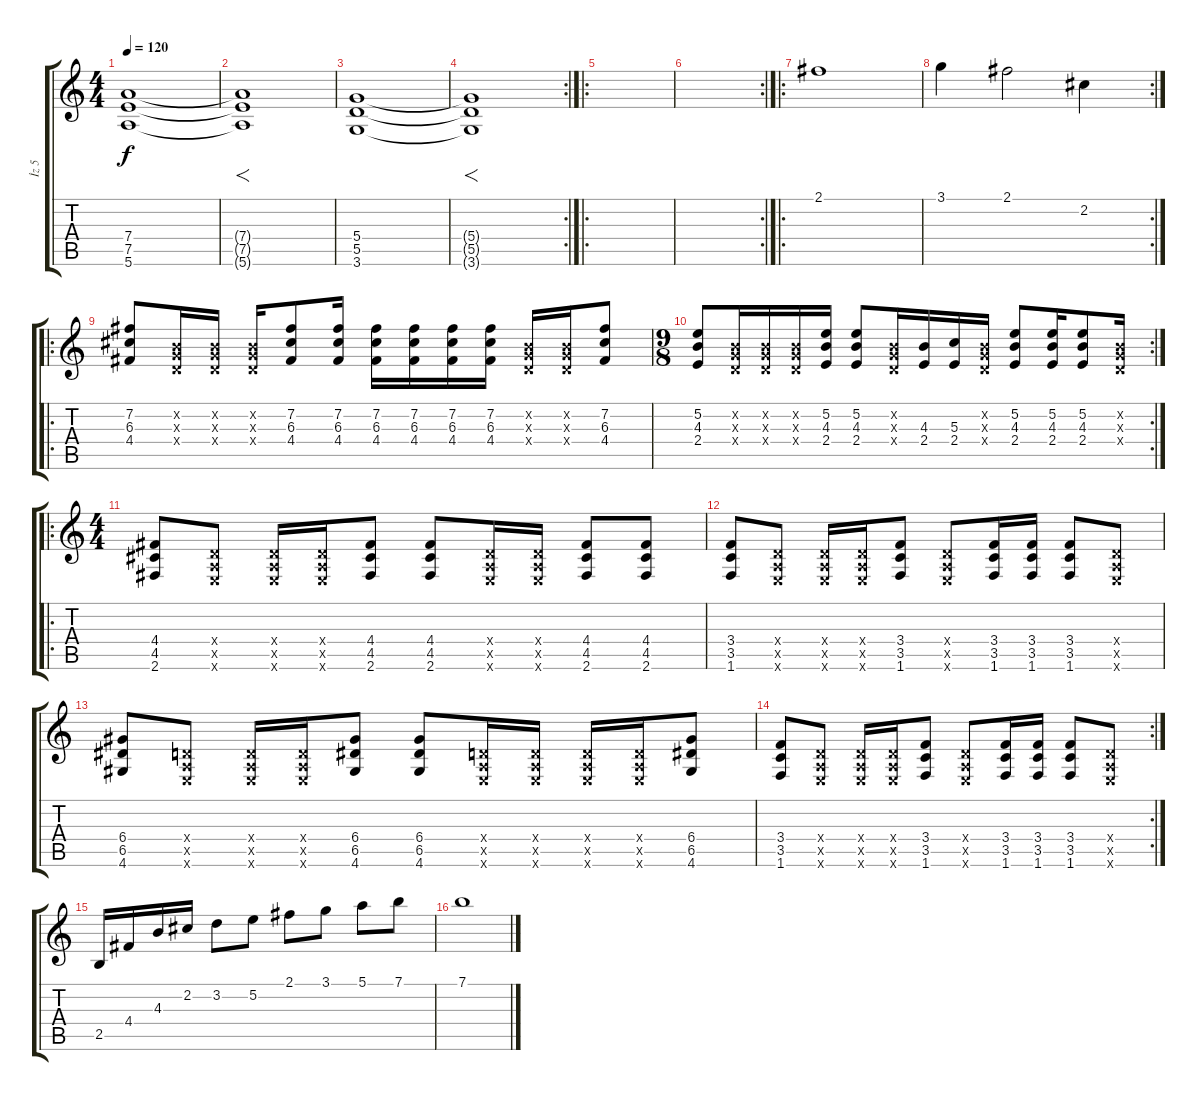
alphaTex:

\track ("İz 5" "İz 5") {instrument distortionguitar}
\staff {score tabs}
\tuning (E4 B3 G3 D3 A2 E2) {hide}
\ts (4 4)
\tempo 120
\clef g2
\ks c
(7.4 7.5 5.6).1{dy f instrument distortionguitar} |
(7.4{t} 7.5{t} 5.6{t}).1{f} |
(5.4 5.5 3.6).1 |
\rc 2
(5.4{t} 5.5{t} 3.6{t}).1{f} |
\ro
|
\rc 2
|
\ro
2.1.1 |
\rc 2
3.1.4 2.1.2 2.2.4 |
\ro
(7.2 6.3 4.4).8 (0.2{x} 0.3{x} 0.4{x}).16 (0.2{x} 0.3{x} 0.4{x}).16 (0.2{x} 0.3{x} 0.4{x}).16 (7.2 6.3 4.4).8 (7.2 6.3 4.4).16 (7.2 6.3 4.4).16 (7.2 6.3 4.4).16 (7.2 6.3 4.4).16 (7.2 6.3 4.4).16 (0.2{x} 0.3{x} 0.4{x}).16 (0.2{x} 0.3{x} 0.4{x}).16 (7.2 6.3 4.4).8 |
\rc 2
\ts (9 8)
(5.2 4.3 2.4).8 (0.2{x} 0.3{x} 0.4{x}).16 (0.2{x} 0.3{x} 0.4{x}).16 (0.2{x} 0.3{x} 0.4{x}).16 (5.2 4.3 2.4).16 (5.2 4.3 2.4).8 (0.2{x} 0.3{x} 0.4{x}).16 (4.3 2.4).16 (5.3 2.4).16 (0.2{x} 0.3{x} 0.4{x}).16 (5.2 4.3 2.4).8 (5.2 4.3 2.4).16 (5.2 4.3 2.4).8 (0.2{x} 0.3{x} 0.4{x}).16 |
\ro
\ts (4 4)
(4.4 4.5 2.6).8 (0.4{x} 0.5{x} 0.6{x}).8 (0.4{x} 0.5{x} 0.6{x}).16 (0.4{x} 0.5{x} 0.6{x}).16 (4.4 4.5 2.6).8 (4.4 4.5 2.6).8 (0.4{x} 0.5{x} 0.6{x}).16 (0.4{x} 0.5{x} 0.6{x}).16 (4.4 4.5 2.6).8 (4.4 4.5 2.6).8 |
(3.4 3.5 1.6).8 (0.4{x} 0.5{x} 0.6{x}).8 (0.4{x} 0.5{x} 0.6{x}).16 (0.4{x} 0.5{x} 0.6{x}).16 (3.4 3.5 1.6).8 (0.4{x} 0.5{x} 0.6{x}).8 (3.4 3.5 1.6).16 (3.4 3.5 1.6).16 (3.4 3.5 1.6).8 (0.4{x} 0.5{x} 0.6{x}).8 |
(6.4 6.5 4.6).8 (0.4{x} 0.5{x} 0.6{x}).8 (0.4{x} 0.5{x} 0.6{x}).16 (0.4{x} 0.5{x} 0.6{x}).16 (6.4 6.5 4.6).8 (6.4 6.5 4.6).8 (0.4{x} 0.5{x} 0.6{x}).16 (0.4{x} 0.5{x} 0.6{x}).16 (0.4{x} 0.5{x} 0.6{x}).16 (0.4{x} 0.5{x} 0.6{x}).16 (6.4 6.5 4.6).8 |
\rc 2
(3.4 3.5 1.6).8 (0.4{x} 0.5{x} 0.6{x}).8 (0.4{x} 0.5{x} 0.6{x}).16 (0.4{x} 0.5{x} 0.6{x}).16 (3.4 3.5 1.6).8 (0.4{x} 0.5{x} 0.6{x}).8 (3.4 3.5 1.6).16 (3.4 3.5 1.6).16 (3.4 3.5 1.6).8 (0.4{x} 0.5{x} 0.6{x}).8 |
2.5.16 4.4.16 4.3.16 2.2.16 3.2.8 5.2.8 2.1.8 3.1.8 5.1.8 7.1.8 |
7.1.1
